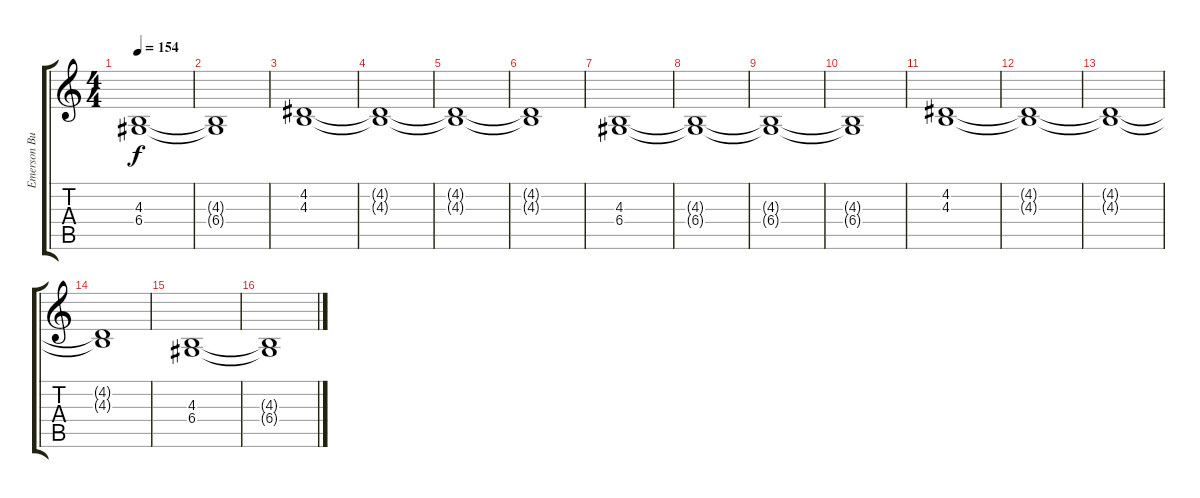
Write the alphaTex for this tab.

\track ("Emerson Burton (Keyboard)" "Emerson Bu") {instrument pad2warm}
\staff {score tabs}
\tuning (E4 B3 G3 D3 A2 E2) {hide}
\ts (4 4)
\tempo 154
\clef g2
\ks c
(4.3{t} 6.4{t}).1{dy f} |
(4.3{t} 6.4{t}).1 |
(4.2 4.3).1 |
(4.2{t} 4.3{t}).1 |
(4.2{t} 4.3{t}).1 |
(4.2{t} 4.3{t}).1 |
(4.3 6.4).1 |
(4.3{t} 6.4{t}).1 |
(4.3{t} 6.4{t}).1 |
(4.3{t} 6.4{t}).1 |
(4.2 4.3).1 |
(4.2{t} 4.3{t}).1 |
(4.2{t} 4.3{t}).1 |
(4.2{t} 4.3{t}).1 |
(4.3 6.4).1 |
(4.3{t} 6.4{t}).1
